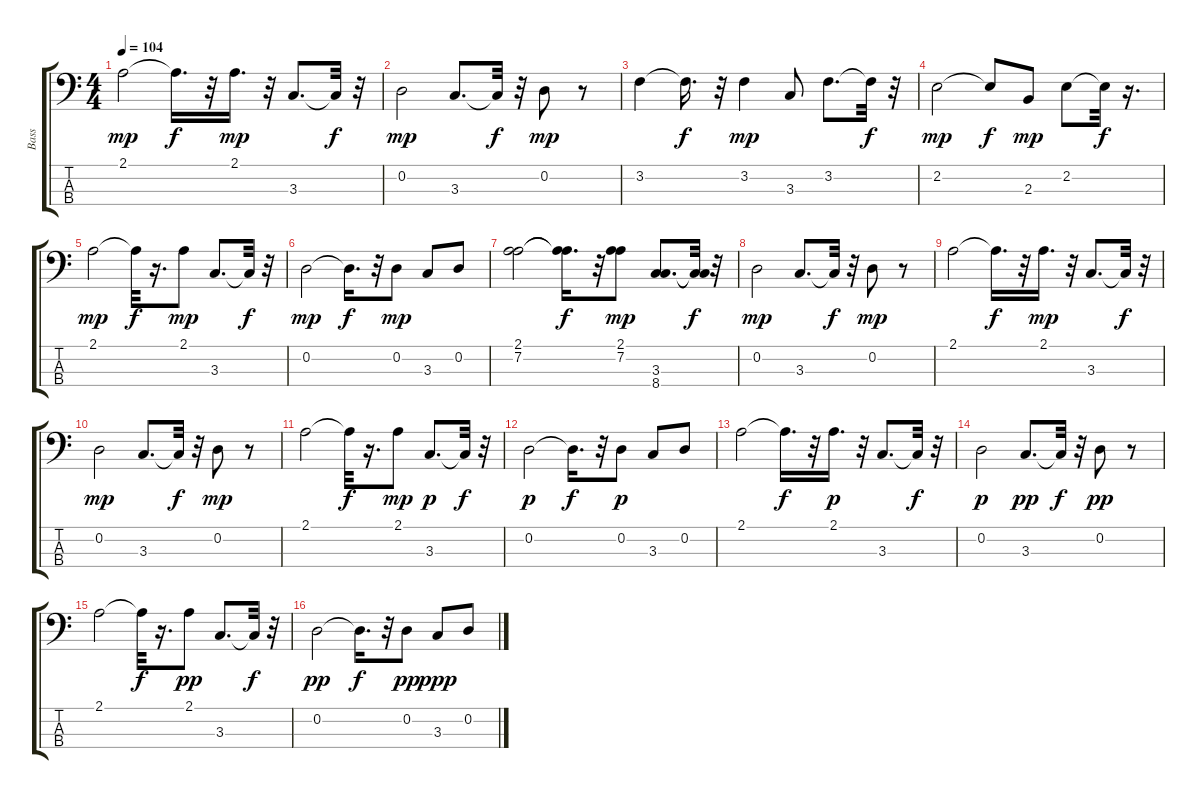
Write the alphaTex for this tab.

\track ("Bass" "Bass") {instrument acousticbass}
\staff {score tabs}
\tuning (G2 D2 A1 E1) {hide}
\ts (4 4)
\tempo 104
\clef f4
\ks c
2.1.2{dy mp} 2.1{t}.16{d dy f} r.32 2.1.16{d dy mp} r.32 3.3.8{d} 3.3{t}.32{dy f} r.32 |
0.2.2{dy mp} 3.3.8{d} 3.3{t}.32{dy f} r.32 0.2.8{dy mp} r.8 |
3.2.4 3.2{t}.16{d dy f} r.32 3.2.4{dy mp} 3.3.8 3.2.8{d} 3.2{t}.32{dy f} r.32 |
2.2.2{dy mp} 2.2{t}.8{dy f} 2.3.8{dy mp} 2.2.8 2.2{t}.32{dy f} r.16{d} |
2.1.2{dy mp} 2.1{t}.32{dy f} r.16{d} 2.1.8{dy mp} 3.3.8{d} 3.3{t}.32{dy f} r.32 |
0.2.2{dy mp} 0.2{t}.16{d dy f} r.32 0.2.8{dy mp} 3.3.8 0.2.8 |
(2.1 7.2).2 (2.1{t} 7.2{t}).16{d dy f} r.32 (2.1 7.2).8{dy mp} (3.3 8.4).8{d} (3.3{t} 8.4{t}).32{dy f} r.32 |
0.2.2{dy mp} 3.3.8{d} 3.3{t}.32{dy f} r.32 0.2.8{dy mp} r.8 |
2.1.2 2.1{t}.16{d dy f} r.32 2.1.16{d dy mp} r.32 3.3.8{d} 3.3{t}.32{dy f} r.32 |
0.2.2{dy mp} 3.3.8{d} 3.3{t}.32{dy f} r.32 0.2.8{dy mp} r.8 |
2.1.2 2.1{t}.32{dy f} r.16{d} 2.1.8{dy mp} 3.3.8{d dy p} 3.3{t}.32{dy f} r.32 |
0.2.2{dy p} 0.2{t}.16{d dy f} r.32 0.2.8{dy p} 3.3.8 0.2.8 |
2.1.2 2.1{t}.16{d dy f} r.32 2.1.16{d dy p} r.32 3.3.8{d} 3.3{t}.32{dy f} r.32 |
0.2.2{dy p} 3.3.8{d dy pp} 3.3{t}.32{dy f} r.32 0.2.8{dy pp} r.8 |
2.1.2 2.1{t}.32{dy f} r.16{d} 2.1.8{dy pp} 3.3.8{d} 3.3{t}.32{dy f} r.32 |
0.2.2{dy pp} 0.2{t}.16{d dy f} r.32 0.2.8{dy pp} 3.3.8{dy ppp} 0.2.8
